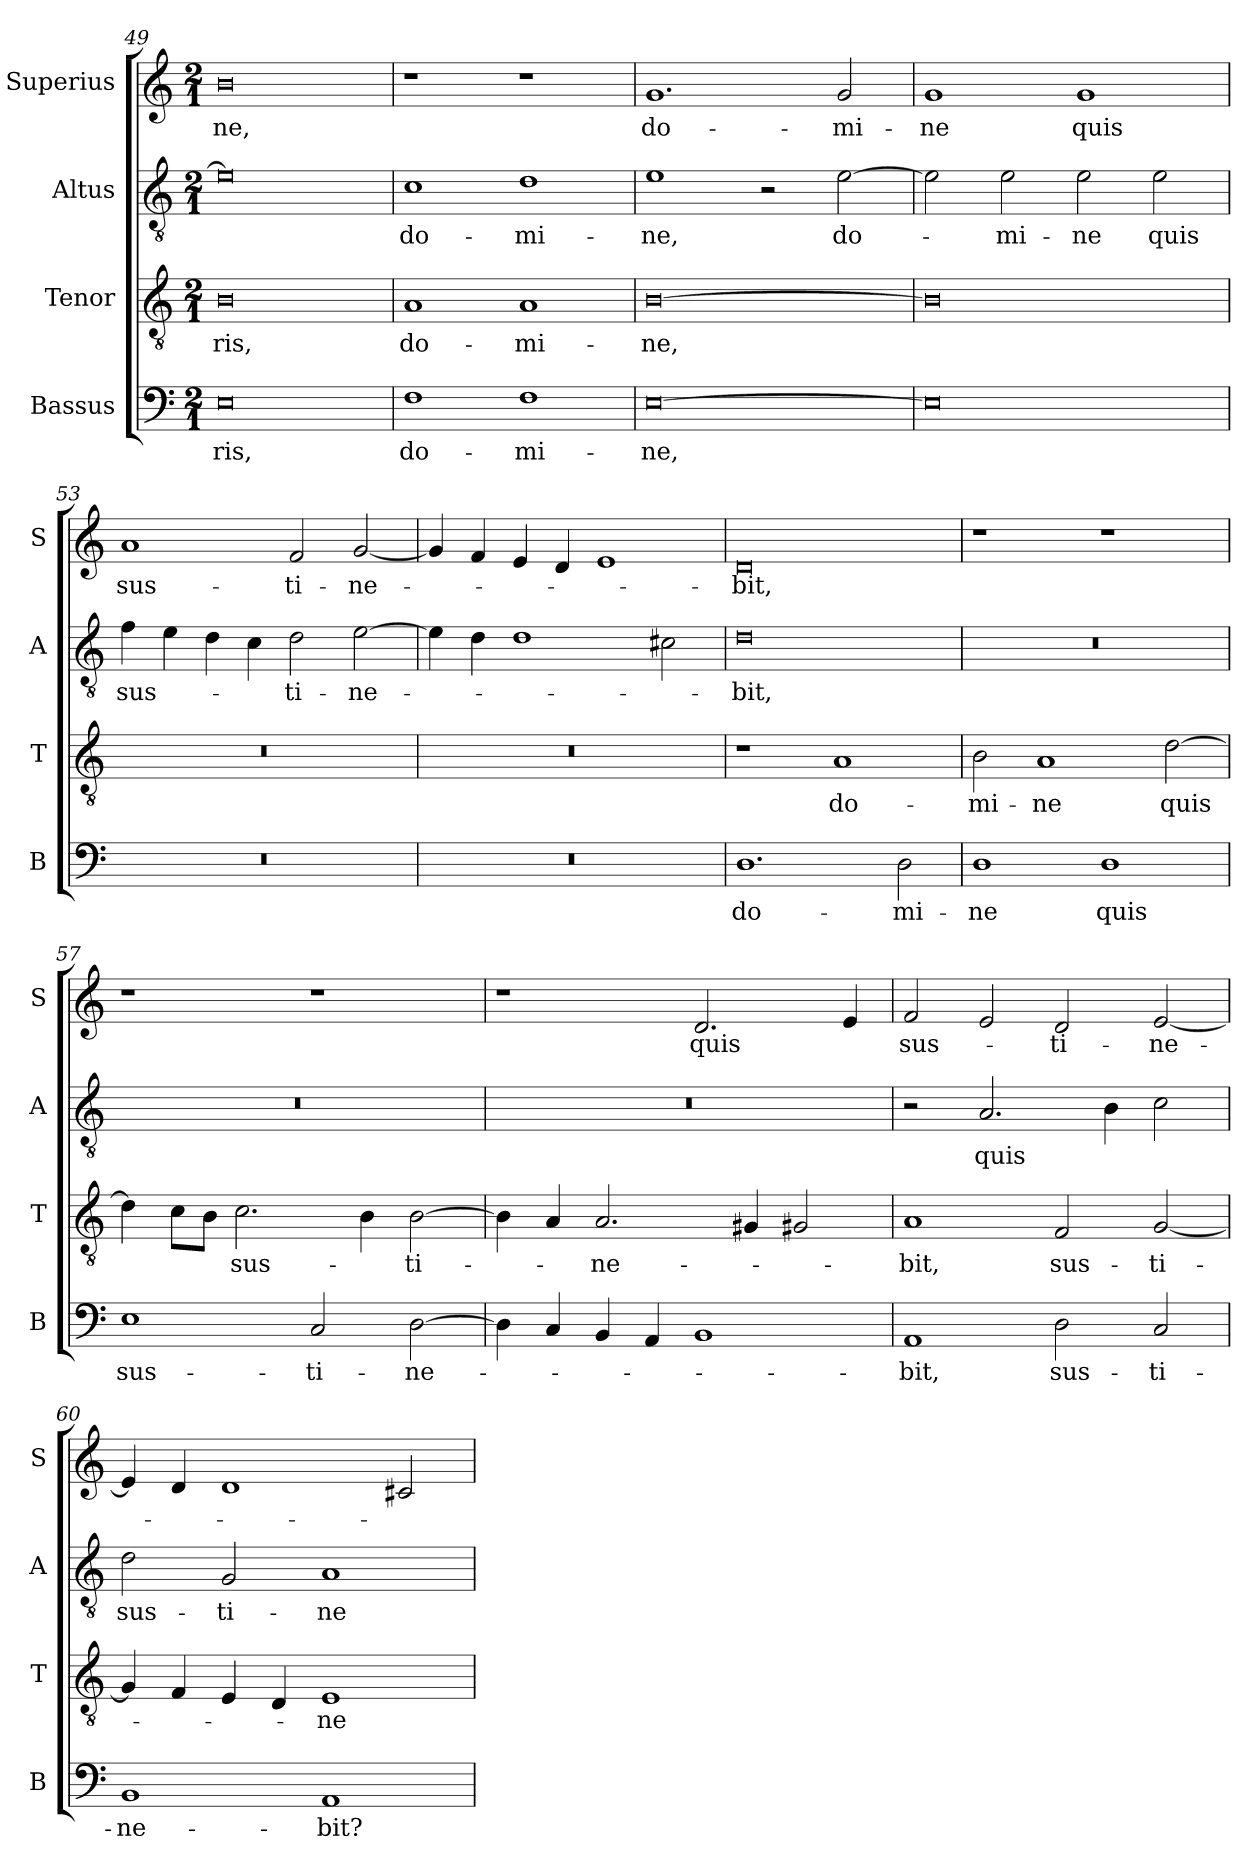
**kern	**text	**kern	**text	**kern	**text	**kern	**text
*part4	*part4	*part3	*part3	*part2	*part2	*part1	*part1
*staff4	*staff4	*staff3	*staff3	*staff2	*staff2	*staff1	*staff1
*I"Bassus	*	*I"Tenor	*	*I"Altus	*	*I"Superius	*
*I'B	*	*I'T	*	*I'A	*	*I'S	*
*clefF4	*	*clefGv2	*	*clefGv2	*	*clefG2	*
*k[]	*	*k[]	*	*k[]	*	*k[]	*
*C:	*	*C:	*	*C:	*	*C:	*
*M2/1	*	*M2/1	*	*M2/1	*	*M2/1	*
=49	=49	=49	=49	=49	=49	=49	=49
0E	-ris,	0B	-ris,	0e]	.	0b	-ne,
=50	=50	=50	=50	=50	=50	=50	=50
1F	do-	1A	do-	1c	do-	1r	.
1F	-mi-	1A	-mi-	1d	-mi-	1r	.
=51	=51	=51	=51	=51	=51	=51	=51
[0E	-ne,	[0B	-ne,	1e	-ne,	1.g	do-
.	.	.	.	2r	.	.	.
.	.	.	.	[2e	do-	2g	-mi-
=52	=52	=52	=52	=52	=52	=52	=52
0E]	.	0B]	.	2e]	.	1g	-ne
.	.	.	.	2e	-mi-	.	.
.	.	.	.	2e	-ne	1g	quis
.	.	.	.	2e	quis	.	.
=53	=53	=53	=53	=53	=53	=53	=53
0r	.	0r	.	4f	sus-	1a	sus-
.	.	.	.	4e	.	.	.
.	.	.	.	4d	.	.	.
.	.	.	.	4c	.	.	.
.	.	.	.	2d	-ti-	2f	-ti-
.	.	.	.	[2e	-ne-	[2g	-ne-
=54	=54	=54	=54	=54	=54	=54	=54
0r	.	0r	.	4e]	.	4g]	.
.	.	.	.	4d	.	4f	.
.	.	.	.	1d	.	4e	.
.	.	.	.	.	.	4d	.
.	.	.	.	.	.	1e	.
.	.	.	.	2c#X	.	.	.
=55	=55	=55	=55	=55	=55	=55	=55
1.D	do-	1r	.	0d	-bit,	0d	-bit,
.	.	1A	do-	.	.	.	.
2D	-mi-	.	.	.	.	.	.
=56	=56	=56	=56	=56	=56	=56	=56
1D	-ne	2B	-mi-	0r	.	1r	.
.	.	1A	-ne	.	.	.	.
1D	quis	.	.	.	.	1r	.
.	.	[2d	quis	.	.	.	.
=57	=57	=57	=57	=57	=57	=57	=57
1E	sus-	4d]	.	0r	.	1r	.
.	.	8cL	.	.	.	.	.
.	.	8BJ	.	.	.	.	.
.	.	2.c	sus-	.	.	.	.
2C	-ti-	.	.	.	.	1r	.
.	.	4B	.	.	.	.	.
[2D	-ne-	[2B	-ti-	.	.	.	.
=58	=58	=58	=58	=58	=58	=58	=58
4D]	.	4B]	.	0r	.	1r	.
4C	.	4A	.	.	.	.	.
4BB	.	2.A	-ne-	.	.	.	.
4AA	.	.	.	.	.	.	.
1BB	.	.	.	.	.	2.d	quis
.	.	4G#X	.	.	.	.	.
.	.	2G#X	.	.	.	.	.
.	.	.	.	.	.	4e	.
=59	=59	=59	=59	=59	=59	=59	=59
1AA	-bit,	1A	-bit,	2r	.	2f	sus-
.	.	.	.	2.A	quis	2e	.
2D	sus-	2F	sus-	.	.	2d	-ti-
.	.	.	.	4B	.	.	.
2C	-ti-	[2G	-ti-	2c	.	[2e	-ne-
=60	=60	=60	=60	=60	=60	=60	=60
1BB	-ne-	4G]	.	2d	sus-	4e]	.
.	.	4F	.	.	.	4d	.
.	.	4E	.	2G	-ti-	1d	.
.	.	4D	.	.	.	.	.
1AA	-bit?	1E	-ne-	1A	-ne-	.	.
.	.	.	.	.	.	2c#X	.
=	=	=	=	=	=	=	=
*-	*-	*-	*-	*-	*-	*-	*-
